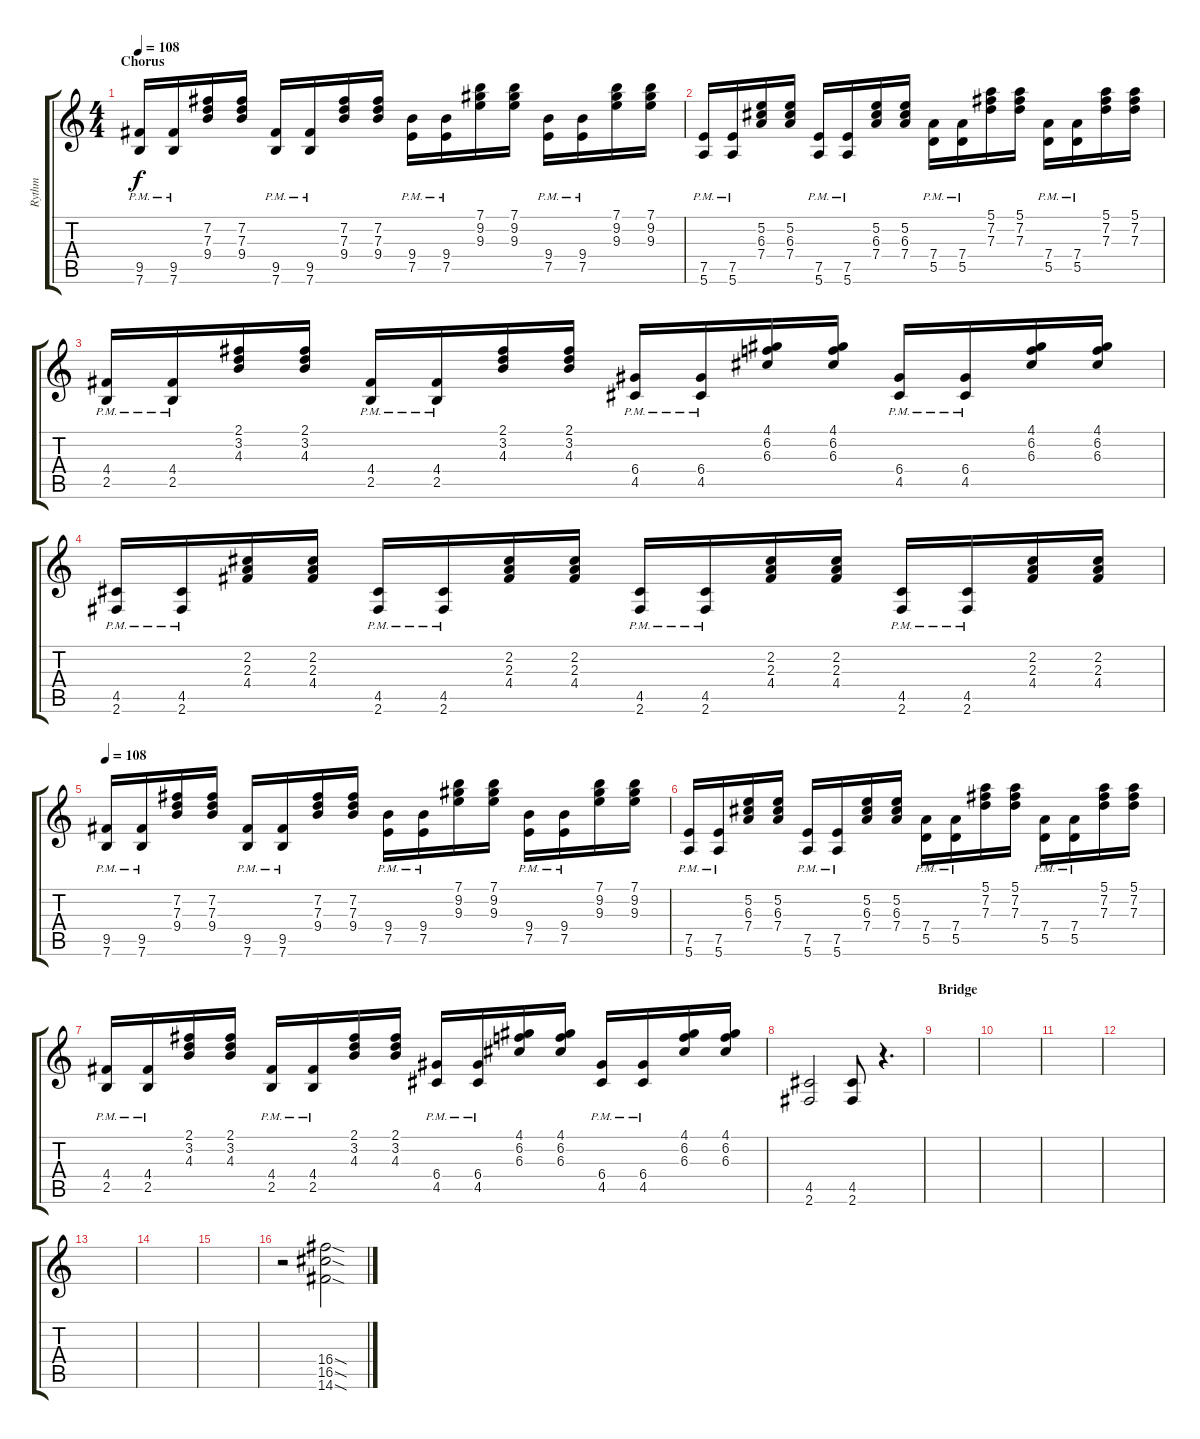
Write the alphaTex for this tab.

\track ("Rythm" "Rythm") {instrument distortionguitar}
\staff {score tabs}
\tuning (E4 B3 G3 D3 A2 E2) {hide}
\ts (4 4)
\section ("" "Chorus")
\tempo 108
\clef g2
\ks c
(9.5{pm} 7.6).16{dy f} (9.5{pm} 7.6).16 (7.2 7.3 9.4).16 (7.2 7.3 9.4).16 (9.5{pm} 7.6).16 (9.5{pm} 7.6).16 (7.2 7.3 9.4).16 (7.2 7.3 9.4).16 (9.4 7.5{pm}).16 (9.4 7.5{pm}).16 (7.1 9.2 9.3).16 (7.1 9.2 9.3).16 (9.4 7.5{pm}).16 (9.4 7.5{pm}).16 (7.1 9.2 9.3).16 (7.1 9.2 9.3).16 |
(7.5{pm} 5.6).16 (7.5{pm} 5.6).16 (5.2 6.3 7.4).16 (5.2 6.3 7.4).16 (7.5{pm} 5.6).16 (7.5{pm} 5.6).16 (5.2 6.3 7.4).16 (5.2 6.3 7.4).16 (7.4 5.5{pm}).16 (7.4 5.5{pm}).16 (5.1 7.2 7.3).16 (5.1 7.2 7.3).16 (7.4 5.5{pm}).16 (7.4 5.5{pm}).16 (5.1 7.2 7.3).16 (5.1 7.2 7.3).16 |
(4.4 2.5{pm}).16 (4.4 2.5{pm}).16 (2.1 3.2 4.3).16 (2.1 3.2 4.3).16 (4.4 2.5{pm}).16 (4.4 2.5{pm}).16 (2.1 3.2 4.3).16 (2.1 3.2 4.3).16 (6.4 4.5{pm}).16 (6.4 4.5{pm}).16 (4.1 6.2 6.3).16 (4.1 6.2 6.3).16 (6.4 4.5{pm}).16 (6.4 4.5{pm}).16 (4.1 6.2 6.3).16 (4.1 6.2 6.3).16 |
(4.5{pm} 2.6).16 (4.5{pm} 2.6).16 (2.2 2.3 4.4).16 (2.2 2.3 4.4).16 (4.5{pm} 2.6).16 (4.5{pm} 2.6).16 (2.2 2.3 4.4).16 (2.2 2.3 4.4).16 (4.5{pm} 2.6).16 (4.5{pm} 2.6).16 (2.2 2.3 4.4).16 (2.2 2.3 4.4).16 (4.5{pm} 2.6).16 (4.5{pm} 2.6).16 (2.2 2.3 4.4).16 (2.2 2.3 4.4).16 |
\tempo 108
(9.5{pm} 7.6).16 (9.5{pm} 7.6).16 (7.2 7.3 9.4).16 (7.2 7.3 9.4).16 (9.5{pm} 7.6).16 (9.5{pm} 7.6).16 (7.2 7.3 9.4).16 (7.2 7.3 9.4).16 (9.4 7.5{pm}).16 (9.4 7.5{pm}).16 (7.1 9.2 9.3).16 (7.1 9.2 9.3).16 (9.4 7.5{pm}).16 (9.4 7.5{pm}).16 (7.1 9.2 9.3).16 (7.1 9.2 9.3).16 |
(7.5{pm} 5.6).16 (7.5{pm} 5.6).16 (5.2 6.3 7.4).16 (5.2 6.3 7.4).16 (7.5{pm} 5.6).16 (7.5{pm} 5.6).16 (5.2 6.3 7.4).16 (5.2 6.3 7.4).16 (7.4 5.5{pm}).16 (7.4 5.5{pm}).16 (5.1 7.2 7.3).16 (5.1 7.2 7.3).16 (7.4 5.5{pm}).16 (7.4 5.5{pm}).16 (5.1 7.2 7.3).16 (5.1 7.2 7.3).16 |
(4.4 2.5{pm}).16 (4.4 2.5{pm}).16 (2.1 3.2 4.3).16 (2.1 3.2 4.3).16 (4.4 2.5{pm}).16 (4.4 2.5{pm}).16 (2.1 3.2 4.3).16 (2.1 3.2 4.3).16 (6.4 4.5{pm}).16 (6.4 4.5{pm}).16 (4.1 6.2 6.3).16 (4.1 6.2 6.3).16 (6.4 4.5{pm}).16 (6.4 4.5{pm}).16 (4.1 6.2 6.3).16 (4.1 6.2 6.3).16 |
(4.5 2.6).2 (4.5 2.6).8 r.4{d} |
\section ("" "Bridge")
|
|
|
|
|
|
|
r.2 (16.4{sod} 16.5{sod} 14.6{sod}).2
